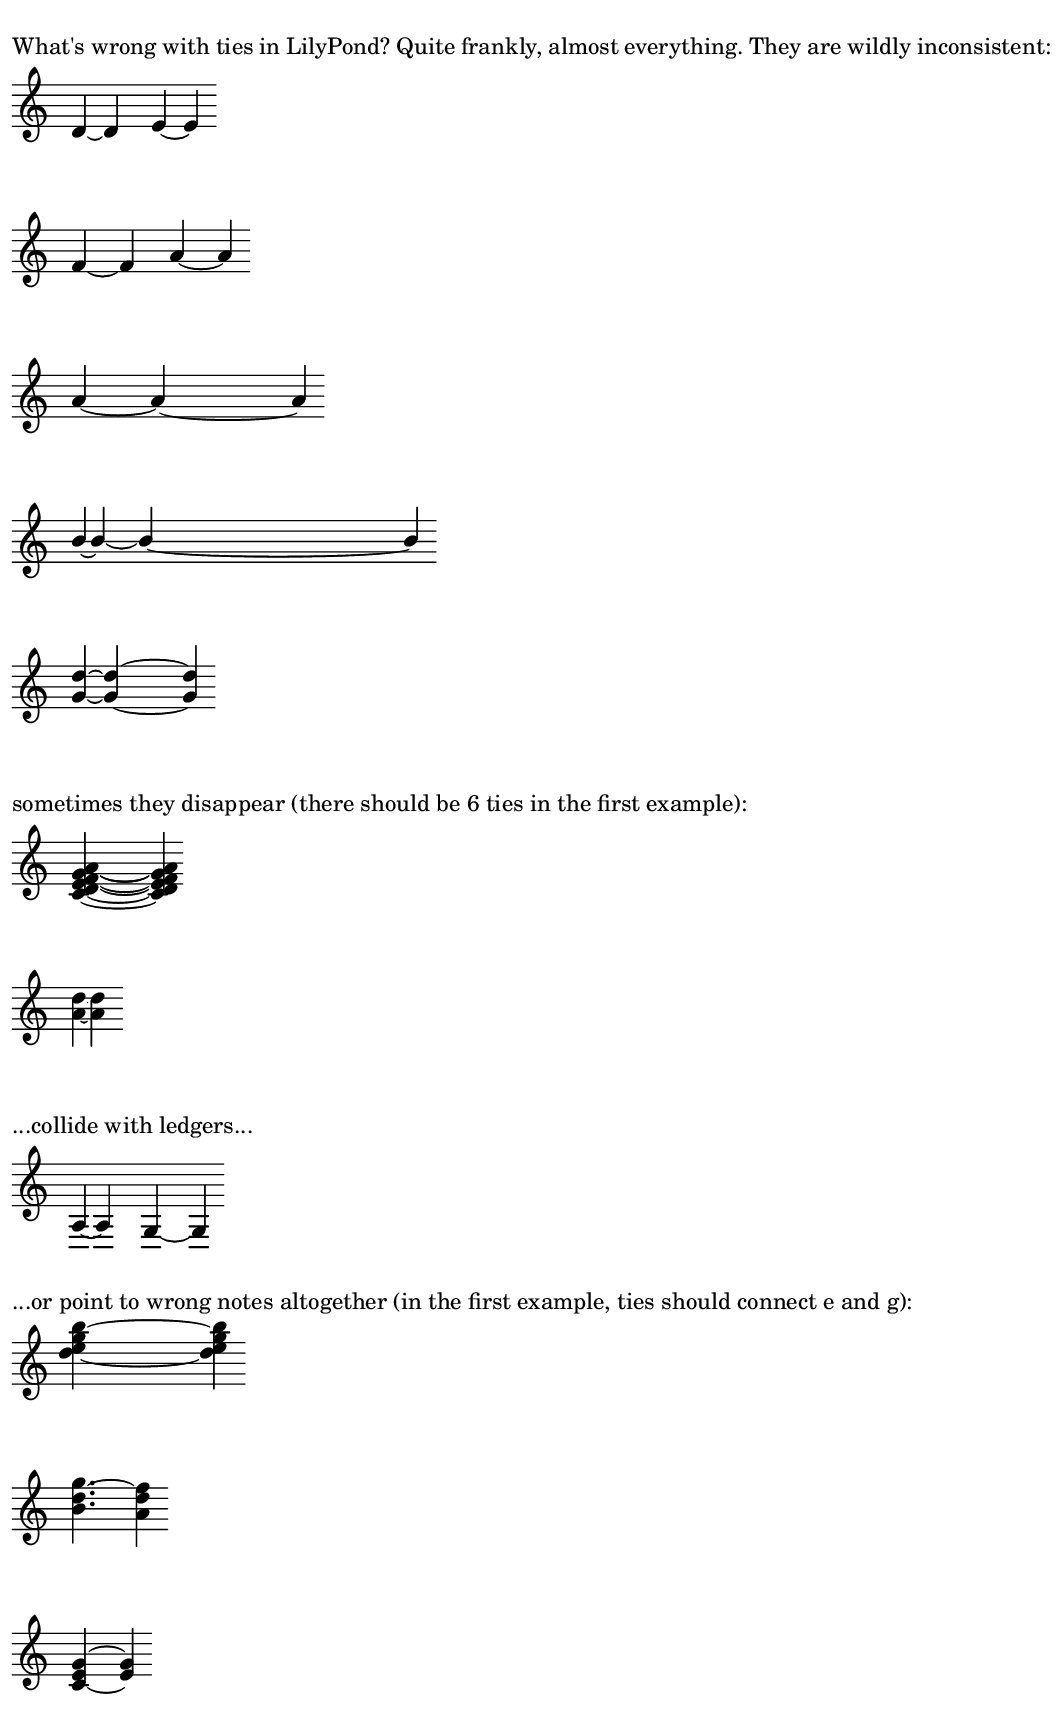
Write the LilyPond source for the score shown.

\include "gobal-settings.ily"

br = { \bar "" \break }

tconf = #(define-music-function (parser location conf)
           (list?)
           #{ \once \override TieColumn #'tie-configuration = #conf #})

\layout {
  indent = 0
  ragged-right = ##t
  \set tieWaitForNote = ##t

  % make sure that note spacing won't change (as we rely
  % on spacer rests, not explicit offsets, to put notes apart)
  \override Score.SpacingSpanner #'common-shortest-duration =
  #(ly:make-moment 1 1)

  % make sure barlines don't interrupt the spacing
  \time 99/1
  \context { \Staff \remove Time_signature_engraver }
}


\markup \justify {
  What's wrong with ties in LilyPond?
  Quite frankly, almost everything.
  They are wildly inconsistent:
}

{
  d'4~ s4 d' s2 e'4~ s4 e' s
}

{
  f'4~ s2 f'4 s2 a'4~ s2 a'4 s
}

{
  a'4~ s4*4 a'4~ s4*8 a'4 s
}

{
  \stemUp
  \tieDown
  b'4~ b'4~ s2 b'4~ s4*16 b'4 s
}

{
  \stemUp
  <g' d''>4~ s4 q4~ s2*2 q4 s
}


\markup \justify {
  sometimes they disappear (there should be 6 ties in the first example):
}

{
  \stemUp
  \tieDown
  <c' d' e' f' g' a' >4~ s1 q4 s
}

{
  <a' d''>4_~ q s
}


\markup \justify {
  ...collide with ledgers...
}

\new Staff \with {
  \override StaffSymbol #'ledger-extra = #4
} {
  \stemUp
  \tieDown
  a~ s8 a4 s2 g4~ s2 g4 s
}

\markup \justify {
  ...or point to wrong notes altogether (in the first example, ties should connect e and g):
}

{
  <d'' e''~ g''~ b''>4 s4*8 q4 s
}

{
  <b' d''~ g''>4. s1 <a' d'' f''>4 s
}

{
  <c' e' ~ g' ~>4 s4*2 <e' g'>4 s
}
